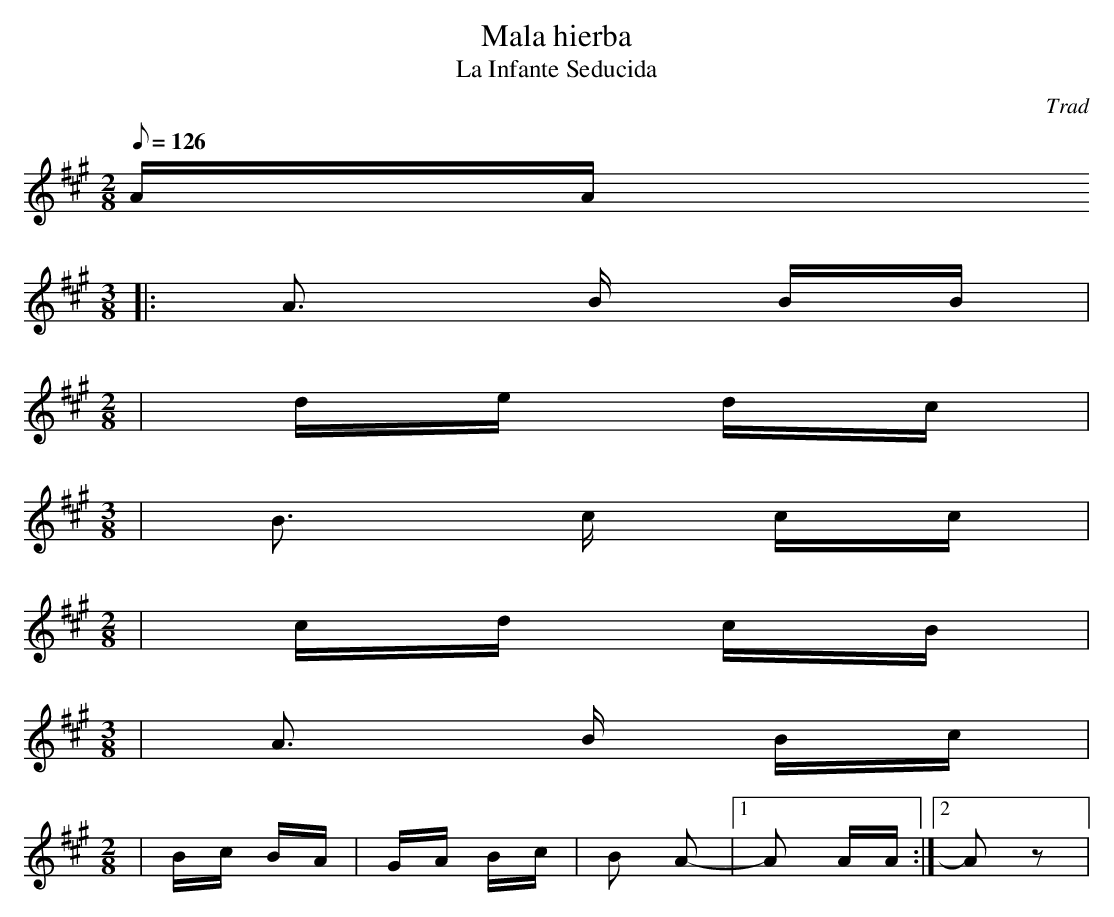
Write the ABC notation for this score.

X:1
T:Mala hierba
T:La Infante Seducida
C:Trad
M:2/8
L:1/8
Q:1/8=126
K:A
[M:2/8]
A/A/
[M:3/8]
|: A3/2 B/ B/B/|
[M:2/8]
|d/e/ d/c/|
[M:3/8]
|B3/2 c/ c/c/|
[M:2/8]
|c/d/ c/B/|
[M:3/8]
|A3/2 B/ B/c/|
[M:2/8]
|B/c/ B/A/|G/A/ B/c/|B A-|[1 A A/A/ :|[2 A z|
